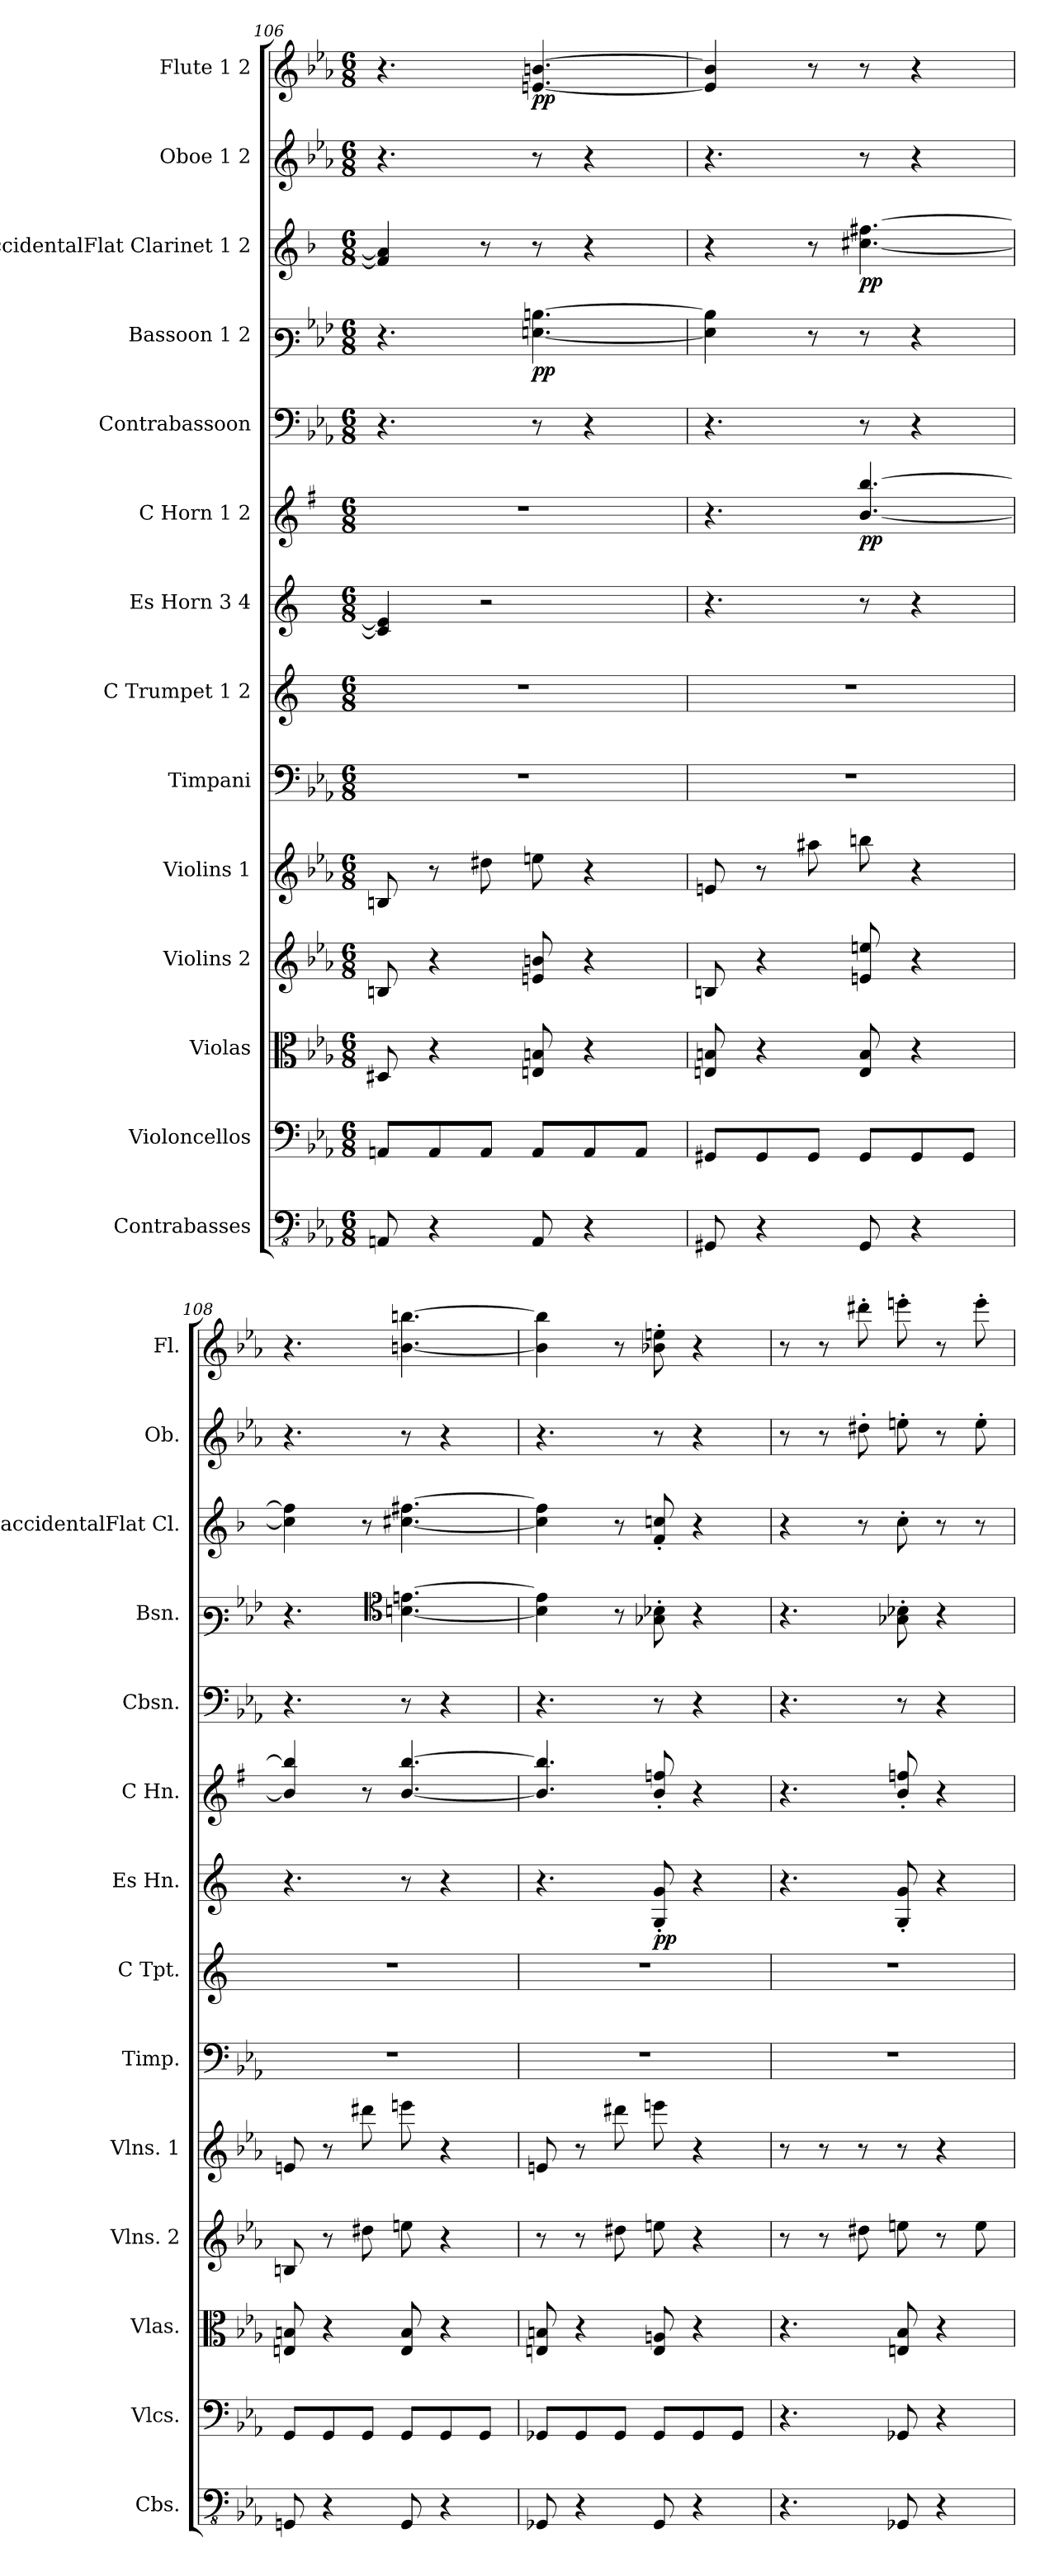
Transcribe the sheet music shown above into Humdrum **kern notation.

**kern	**kern	**kern	**kern	**kern	**kern	**kern	**kern	**dynam	**kern	**dynam	**kern	**kern	**dynam	**kern	**dynam	**kern	**kern	**dynam
*part14	*part13	*part12	*part11	*part10	*part9	*part8	*part7	*part7	*part6	*part6	*part5	*part4	*part4	*part3	*part3	*part2	*part1	*part1
*staff14	*staff13	*staff12	*staff11	*staff10	*staff9	*staff8	*staff7	*staff7	*staff6	*staff6	*staff5	*staff4	*staff4	*staff3	*staff3	*staff2	*staff1	*staff1
*I"Contrabasses	*I"Violoncellos	*I"Violas	*I"Violins 2	*I"Violins 1	*I"Timpani	*I"C Trumpet 1 2	*I"Es Horn 3 4	*	*I"C Horn 1 2	*	*I"Contrabassoon	*I"Bassoon 1 2	*	*I"BaccidentalFlat Clarinet 1 2	*	*I"Oboe 1 2	*I"Flute  1 2	*
*I'Cbs.	*I'Vlcs.	*I'Vlas.	*I'Vlns. 2	*I'Vlns. 1	*I'Timp.	*I'C Tpt.	*I'Es Hn.	*	*I'C Hn.	*	*I'Cbsn.	*I'Bsn.	*	*I'BaccidentalFlat Cl.	*	*I'Ob.	*I'Fl.	*
*clefFv4	*clefF4	*clefC3	*clefG2	*clefG2	*clefF4	*clefG2	*clefG2	*	*clefG2	*	*clefF4	*clefF3	*	*clefG2	*	*clefG2	*clefG2	*
*	*	*	*	*	*	*	*ITrd5c9	*	*ITrd4c7	*	*ITrd7c12	*	*	*ITrd1c2	*	*	*	*
*k[b-e-a-]	*k[b-e-a-]	*k[b-e-a-]	*k[b-e-a-]	*k[b-e-a-]	*k[b-e-a-]	*k[]	*k[b-e-a-]	*	*k[]	*	*k[b-e-a-]	*k[b-e-a-]	*	*k[b-e-a-]	*	*k[b-e-a-]	*k[b-e-a-]	*
*M6/8	*M6/8	*M6/8	*M6/8	*M6/8	*M6/8	*M6/8	*M6/8	*	*M6/8	*	*M6/8	*M6/8	*	*M6/8	*	*M6/8	*M6/8	*
=106	=106	=106	=106	=106	=106	=106	=106	=106	=106	=106	=106	=106	=106	=106	=106	=106	=106	=106
8AAAn/	8AAn/L	8D#X/	8Bn/	8Bn/	2.r	2.r	4E-/] 4G-/]	.	2.r	.	4.r	4.r	.	4e-/] 4g-/]	.	4.r	4.r	.
4r	8AA/	4r	4r	8r	.	.	.	.	.	.	.	.	.	.	.	.	.	.
.	8AA/J	.	.	8dd#X\	.	.	2r	.	.	.	.	.	.	8r	.	.	.	.
!	!	!	!	!	!	!	!	!	!	!	!	!	!LO:DY:b	!	!	!	!	!LO:DY:b
8AAA/	8AA/L	8En/ 8Bn/	8en/ 8bn/	8een\	.	.	.	.	.	.	8r	[4.Gn\ [4.dn\	pp	8r	.	8r	[4.en/ [4.bn/	pp
4r	8AA/	4r	4r	4r	.	.	.	.	.	.	4r	.	.	4r	.	4r	.	.
.	8AA/J	.	.	.	.	.	.	.	.	.	.	.	.	.	.	.	.	.
!!LO:PB:g=z
=107	=107	=107	=107	=107	=107	=107	=107	=107	=107	=107	=107	=107	=107	=107	=107	=107	=107	=107
8GGG#X/	8GG#X/L	8En/ 8Bn/	8Bn/	8en/	2.r	2.r	4.r	.	4.r	.	4.r	4G\] 4d\]	.	4r	.	4.r	4e/] 4b/]	.
4r	8GG#/	4r	4r	8r	.	.	.	.	.	.	.	.	.	.	.	.	.	.
.	8GG#/J	.	.	8aa#X\	.	.	.	.	.	.	.	8r	.	8r	.	.	8r	.
!	!	!	!	!	!	!	!	!	!	!LO:DY:b	!	!	!	!	!LO:DY:b	!	!	!
8GGG#/	8GG#/L	8E/ 8B/	8en/ 8een/	8bbn\	.	.	8r	.	[4.e/ [4.ee/	pp	8r	8r	.	[4.bn\ [4.een\	pp	8r	8r	.
4r	8GG#/	4r	4r	4r	.	.	4r	.	.	.	4r	4r	.	.	.	4r	4r	.
.	8GG#/J	.	.	.	.	.	.	.	.	.	.	.	.	.	.	.	.	.
=108	=108	=108	=108	=108	=108	=108	=108	=108	=108	=108	=108	=108	=108	=108	=108	=108	=108	=108
8GGGn/	8GG/L	8En/ 8Bn/	8Bn/	8en/	2.r	2.r	4.r	.	4e/] 4ee/]	.	4.r	4.r	.	4b\] 4ee\]	.	4.r	4.r	.
4r	8GG/	4r	8r	8r	.	.	.	.	.	.	.	.	.	.	.	.	.	.
.	8GG/J	.	8dd#X\	8ddd#X\	.	.	.	.	8r	.	.	.	.	8r	.	.	.	.
*	*	*	*	*	*	*	*	*	*	*	*	*clefC4	*	*	*	*	*	*
8GGG/	8GG/L	8E/ 8B/	8een\	8eeen\	.	.	8r	.	[4.e/ [4.ee/	.	8r	[4.Bn\ [4.en\	.	[4.bn\ [4.een\	.	8r	[4.bn\ [4.bbn\	.
4r	8GG/	4r	4r	4r	.	.	4r	.	.	.	4r	.	.	.	.	4r	.	.
.	8GG/J	.	.	.	.	.	.	.	.	.	.	.	.	.	.	.	.	.
=109	=109	=109	=109	=109	=109	=109	=109	=109	=109	=109	=109	=109	=109	=109	=109	=109	=109	=109
8GGG-X/	8GG-X/L	8En/ 8Bn/	8r	8en/	2.r	2.r	4.r	.	4.e/] 4.ee/]	.	4.r	4B\] 4e\]	.	4b\] 4ee\]	.	4.r	4b\] 4bb\]	.
4r	8GG-/	4r	8r	8r	.	.	.	.	.	.	.	.	.	.	.	.	.	.
.	8GG-/J	.	8dd#X\	8ddd#X\	.	.	.	.	.	.	.	8r	.	8r	.	.	8r	.
!	!	!	!	!	!	!	!	!LO:DY:b	!	!	!	!	!	!	!	!	!	!
8GGG-/	8GG-/L	8E/ 8An/	8een\	8eeen\	.	.	8BB-/' 8B-/'	pp	8e/' 8b-X/'	.	8r	8G-X\' 8B-X\'	.	8e-/' 8b-X/'	.	8r	8b-X\' 8een\'	.
4r	8GG-/	4r	4r	4r	.	.	4r	.	4r	.	4r	4r	.	4r	.	4r	4r	.
.	8GG-/J	.	.	.	.	.	.	.	.	.	.	.	.	.	.	.	.	.
=110	=110	=110	=110	=110	=110	=110	=110	=110	=110	=110	=110	=110	=110	=110	=110	=110	=110	=110
4.r	4.r	4.r	8r	8r	2.r	2.r	4.r	.	4.r	.	4.r	4.r	.	4r	.	8r	8r	.
.	.	.	8r	8r	.	.	.	.	.	.	.	.	.	.	.	8r	8r	.
.	.	.	8dd#X\	8r	.	.	.	.	.	.	.	.	.	8r	.	8dd#X'\	8ddd#X'\	.
8GGG-X/	8GG-X/	8En/ 8B-/	8een\	8r	.	.	8BB-/' 8B-/'	.	8e/' 8b-X/'	.	8r	8G-X\' 8B-X\'	.	8b-'\	.	8een'\	8eeen'\	.
4r	4r	4r	8r	4r	.	.	4r	.	4r	.	4r	4r	.	8r	.	8r	8r	.
.	.	.	8ee\	.	.	.	.	.	.	.	.	.	.	8r	.	8ee'\	8eee'\	.
=	=	=	=	=	=	=	=	=	=	=	=	=	=	=	=	=	=	=
*-	*-	*-	*-	*-	*-	*-	*-	*-	*-	*-	*-	*-	*-	*-	*-	*-	*-	*-
